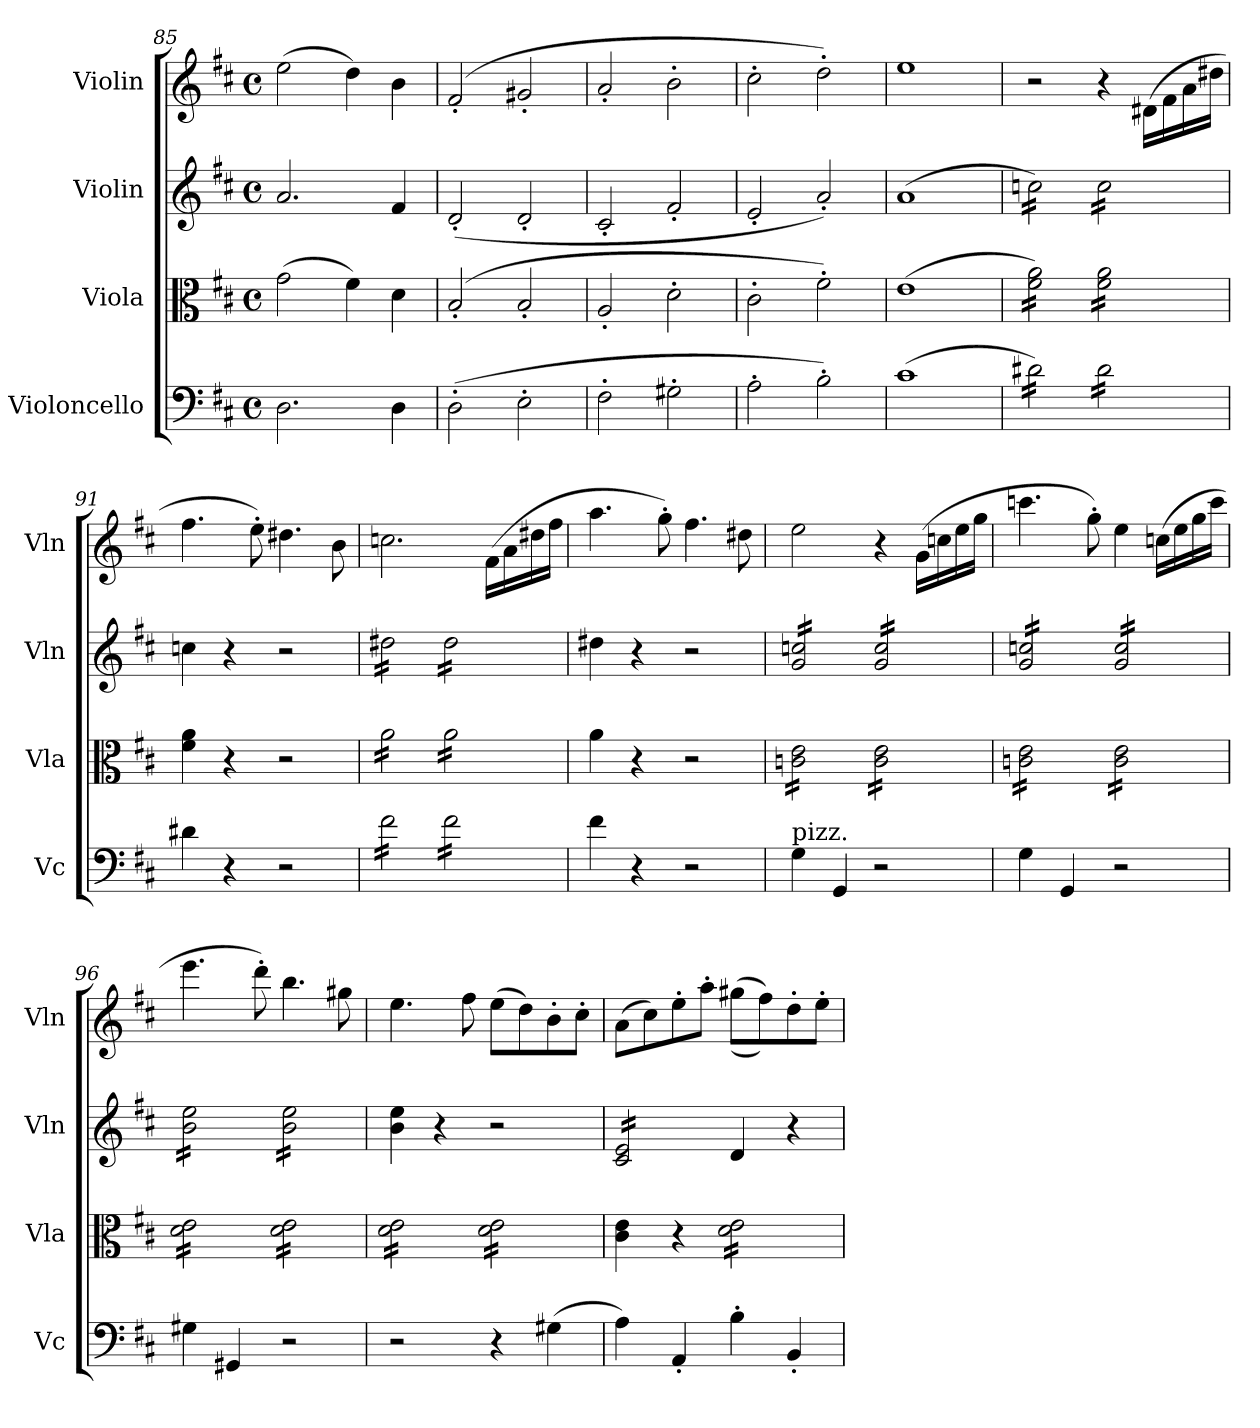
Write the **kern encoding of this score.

**kern	**kern	**kern	**kern
*part4	*part3	*part2	*part1
*staff4	*staff3	*staff2	*staff1
*I"Violoncello	*I"Viola	*I"Violin	*I"Violin
*I'Vc	*I'Vla	*I'Vln	*I'Vln
!!LO:LB:g=z
*clefF4	*clefC3	*clefG2	*clefG2
*k[f#c#]	*k[f#c#]	*k[f#c#]	*k[f#c#]
*M4/4	*M4/4	*M4/4	*M4/4
*met(c)	*met(c)	*met(c)	*met(c)
=85	=85	=85	=85
2.D\	(>2g\	2.a/	(>2ee\
.	4f#\)	.	4dd\)
4D\	4d\	4f#/	4b\
=86	=86	=86	=86
(>2D'\	(>2B'/	(2d'/	(>2f#'/
2E'\	2B'/	2d'/	2g#X'/
=87	=87	=87	=87
2F#'\	2A'/	2c#'/	2a'/
2G#X'\	2d'\	2f#'/	2b'\
=88	=88	=88	=88
2A'\	2c#'\	2e'/	2cc#'\
2B'\)	2f#'\)	2a'/)	2dd'\)
=89	=89	=89	=89
(>1c#	(>1e	(>1a	1ee
=90	=90	=90	=90
*tremolo	*	*	*
*	*tremolo	*	*
*	*	*tremolo	*
16d#X\)LL	16f#\ 16a\)LL	16ccn\)LL	2r
16d#X\)	16f#\ 16a\)	16ccn\)	.
16d#X\)	16f#\ 16a\)	16ccn\)	.
16d#X\)	16f#\ 16a\)	16ccn\)	.
16d#X\)	16f#\ 16a\)	16ccn\)	.
16d#X\)	16f#\ 16a\)	16ccn\)	.
16d#X\)	16f#\ 16a\)	16ccn\)	.
16d#X\)JJ	16f#\ 16a\)JJ	16ccn\)JJ	.
16d#\LL	16f#\ 16a\LL	16cc\LL	4r
16d#\	16f#\ 16a\	16cc\	.
16d#\	16f#\ 16a\	16cc\	.
16d#\	16f#\ 16a\	16cc\	.
16d#\	16f#\ 16a\	16cc\	(>16d#X\LL
16d#\	16f#\ 16a\	16cc\	16f#\
16d#\	16f#\ 16a\	16cc\	16a\
16d#\JJ	16f#\ 16a\JJ	16cc\JJ	16dd#X\JJ
*	*	*Xtremolo	*
*	*Xtremolo	*	*
*Xtremolo	*	*	*
=91	=91	=91	=91
4d#X\	4f#\ 4a\	4ccn\	4.ff#\
4r	4r	4r	.
.	.	.	8ee'\)
2r	2r	2r	4.dd#X\
.	.	.	8b\
=92	=92	=92	=92
*tremolo	*	*	*
*	*tremolo	*	*
*	*	*tremolo	*
16f#\LL	16a\LL	16dd#X\LL	2.ccn\
16f#\	16a\	16dd#X\	.
16f#\	16a\	16dd#X\	.
16f#\	16a\	16dd#X\	.
16f#\	16a\	16dd#X\	.
16f#\	16a\	16dd#X\	.
16f#\	16a\	16dd#X\	.
16f#\JJ	16a\JJ	16dd#X\JJ	.
16f#\LL	16a\LL	16dd#\LL	.
16f#\	16a\	16dd#\	.
16f#\	16a\	16dd#\	.
16f#\	16a\	16dd#\	.
16f#\	16a\	16dd#\	(>16f#\LL
16f#\	16a\	16dd#\	16a\
16f#\	16a\	16dd#\	16dd#X\
16f#\JJ	16a\JJ	16dd#\JJ	16ff#\JJ
*	*	*Xtremolo	*
*	*Xtremolo	*	*
*Xtremolo	*	*	*
=93	=93	=93	=93
4f#\	4a\	4dd#X\	4.aa\
4r	4r	4r	.
.	.	.	8gg'\)
2r	2r	2r	4.ff#\
.	.	.	8dd#X\
=94	=94	=94	=94
!LO:TX:a:t=pizz.	!	!	!
*	*tremolo	*	*
*	*	*tremolo	*
4G\	16cn\ 16e\LL	16g/ 16ccn/LL	2ee\
.	16cn\ 16e\	16g/ 16ccn/	.
.	16cn\ 16e\	16g/ 16ccn/	.
.	16cn\ 16e\	16g/ 16ccn/	.
4GG/	16cn\ 16e\	16g/ 16ccn/	.
.	16cn\ 16e\	16g/ 16ccn/	.
.	16cn\ 16e\	16g/ 16ccn/	.
.	16cn\ 16e\JJ	16g/ 16ccn/JJ	.
2r	16c\ 16e\LL	16g/ 16cc/LL	4r
.	16c\ 16e\	16g/ 16cc/	.
.	16c\ 16e\	16g/ 16cc/	.
.	16c\ 16e\	16g/ 16cc/	.
.	16c\ 16e\	16g/ 16cc/	(>16g\LL
.	16c\ 16e\	16g/ 16cc/	16ccn\
.	16c\ 16e\	16g/ 16cc/	16ee\
.	16c\ 16e\JJ	16g/ 16cc/JJ	16gg\JJ
=95	=95	=95	=95
4G\	16cn\ 16e\LL	16g/ 16ccn/LL	4.cccn\
.	16cn\ 16e\	16g/ 16ccn/	.
.	16cn\ 16e\	16g/ 16ccn/	.
.	16cn\ 16e\	16g/ 16ccn/	.
4GG/	16cn\ 16e\	16g/ 16ccn/	.
.	16cn\ 16e\	16g/ 16ccn/	.
.	16cn\ 16e\	16g/ 16ccn/	8gg'\)
.	16cn\ 16e\JJ	16g/ 16ccn/JJ	.
2r	16c\ 16e\LL	16g/ 16cc/LL	4ee\
.	16c\ 16e\	16g/ 16cc/	.
.	16c\ 16e\	16g/ 16cc/	.
.	16c\ 16e\	16g/ 16cc/	.
.	16c\ 16e\	16g/ 16cc/	(>16ccn\LL
.	16c\ 16e\	16g/ 16cc/	16ee\
.	16c\ 16e\	16g/ 16cc/	16gg\
.	16c\ 16e\JJ	16g/ 16cc/JJ	16ccc\JJ
!!LO:LB:g=z
=96	=96	=96	=96
4G#X\	16d\ 16e\LL	16b\ 16ee\LL	4.eee\
.	16d\ 16e\	16b\ 16ee\	.
.	16d\ 16e\	16b\ 16ee\	.
.	16d\ 16e\	16b\ 16ee\	.
4GG#X/	16d\ 16e\	16b\ 16ee\	.
.	16d\ 16e\	16b\ 16ee\	.
.	16d\ 16e\	16b\ 16ee\	8ddd'\)
.	16d\ 16e\JJ	16b\ 16ee\JJ	.
2r	16d\ 16e\LL	16b\ 16ee\LL	4.bb\
.	16d\ 16e\	16b\ 16ee\	.
.	16d\ 16e\	16b\ 16ee\	.
.	16d\ 16e\	16b\ 16ee\	.
.	16d\ 16e\	16b\ 16ee\	.
.	16d\ 16e\	16b\ 16ee\	.
.	16d\ 16e\	16b\ 16ee\	8gg#X\
.	16d\ 16e\JJ	16b\ 16ee\JJ	.
*	*	*Xtremolo	*
=97	=97	=97	=97
2r	16d\ 16e\LL	4b\ 4ee\	4.ee\
.	16d\ 16e\	.	.
.	16d\ 16e\	.	.
.	16d\ 16e\	.	.
.	16d\ 16e\	4r	.
.	16d\ 16e\	.	.
.	16d\ 16e\	.	8ff#\
.	16d\ 16e\JJ	.	.
4r	16d\ 16e\LL	2r	(>8ee\L
.	16d\ 16e\	.	.
.	16d\ 16e\	.	8dd\)
.	16d\ 16e\	.	.
(>4G#X\	16d\ 16e\	.	8b'\
.	16d\ 16e\	.	.
.	16d\ 16e\	.	8cc#'\J
.	16d\ 16e\JJ	.	.
*	*Xtremolo	*	*
=98	=98	=98	=98
*	*	*tremolo	*
4A\)	4c#\ 4e\	16c#/ 16e/LL	(>8a\L
.	.	16c#/ 16e/	.
.	.	16c#/ 16e/	8cc#\)
.	.	16c#/ 16e/	.
4AA'/	4r	16c#/ 16e/	8ee'\
.	.	16c#/ 16e/	.
.	.	16c#/ 16e/	8aa'\J
.	.	16c#/ 16e/JJ	.
*	*	*Xtremolo	*
*	*tremolo	*	*
4B'\	16d\ 16e\LL	4d/	(>(>8gg#X\L
.	16d\ 16e\	.	.
.	16d\ 16e\	.	8ff#\))
.	16d\ 16e\	.	.
4BB'/	16d\ 16e\	4r	8dd'\
.	16d\ 16e\	.	.
.	16d\ 16e\	.	8ee'\J
.	16d\ 16e\JJ	.	.
*	*Xtremolo	*	*
=	=	=	=
*-	*-	*-	*-
